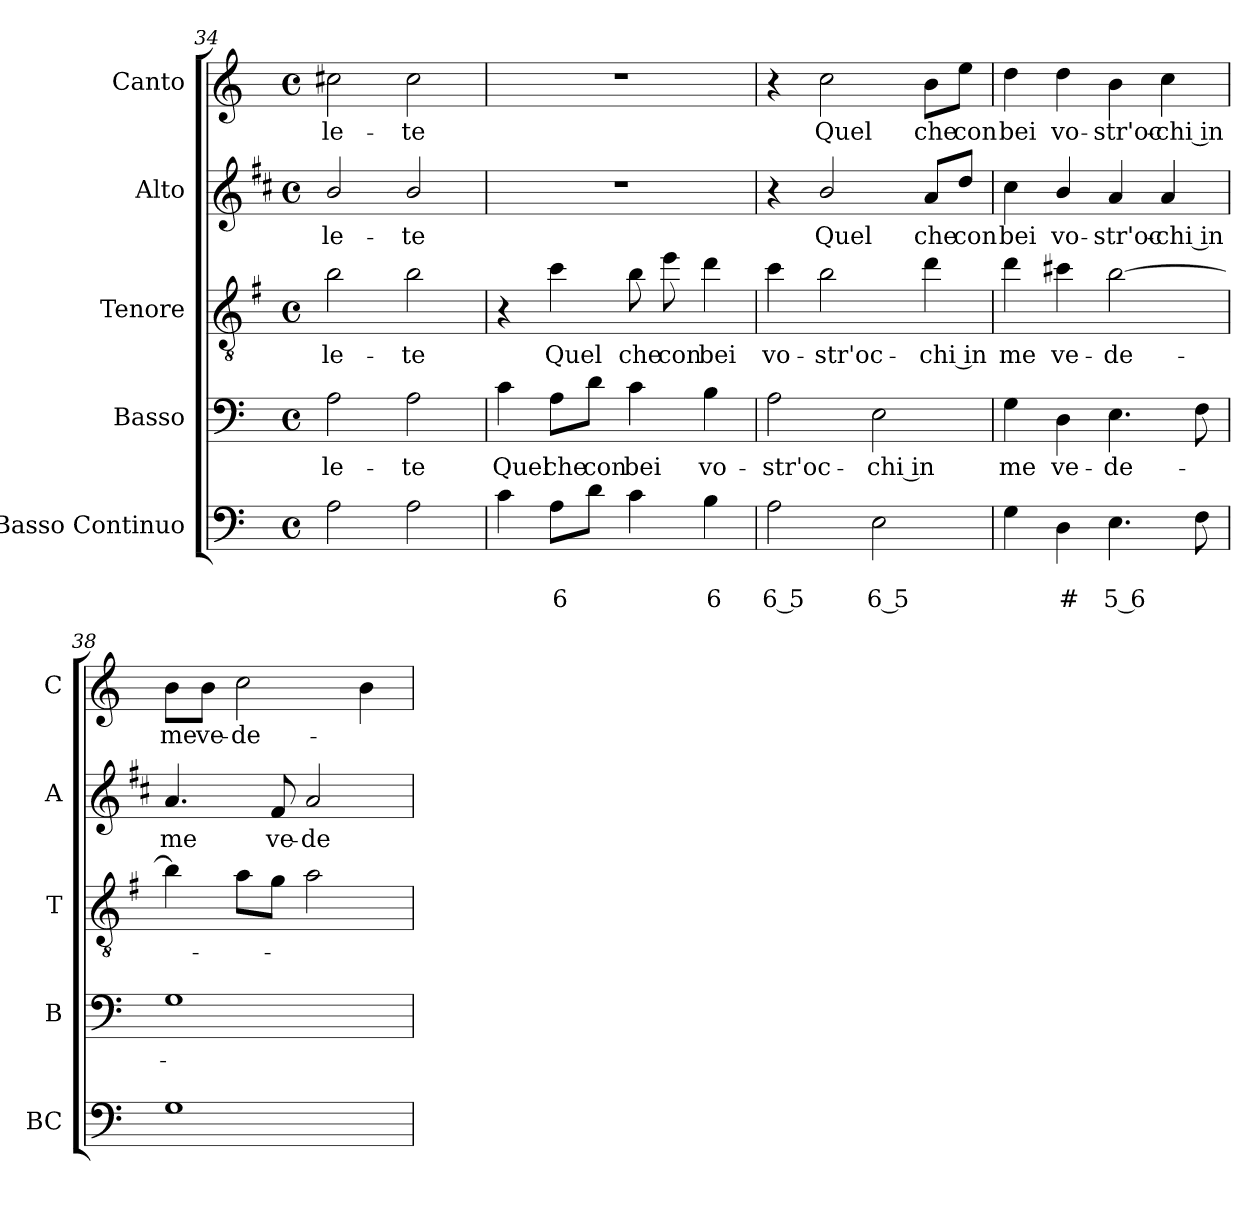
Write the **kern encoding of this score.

**kern	**text	**text	**kern	**text	**kern	**text	**kern	**text	**kern	**text
*part5	*part5	*part5	*part4	*part4	*part3	*part3	*part2	*part2	*part1	*part1
*staff5	*staff5	*staff5	*staff4	*staff4	*staff3	*staff3	*staff2	*staff2	*staff1	*staff1
*I"Basso Continuo	*	*	*I"Basso	*	*I"Tenore	*	*I"Alto	*	*I"Canto	*
*I'BC	*	*	*I'B	*	*I'T	*	*I'A	*	*I'C	*
*clefF4	*	*	*clefF4	*	*clefGv2	*	*clefG2	*	*clefG2	*
*	*	*	*	*	*ITrd4c7	*	*ITrd1c2	*	*	*
*k[]	*	*	*k[]	*	*k[]	*	*k[]	*	*k[]	*
*C:	*	*	*C:	*	*C:	*	*C:	*	*C:	*
*M4/4	*	*	*M4/4	*	*M4/4	*	*M4/4	*	*M4/4	*
*met(c)	*	*	*met(c)	*	*met(c)	*	*met(c)	*	*met(c)	*
=34	=34	=34	=34	=34	=34	=34	=34	=34	=34	=34
!	!	!	!	!LO:LY:b	!	!	!	!	!	!
!	!	!	!	!	!	!LO:LY:b	!	!	!	!
!	!	!	!	!	!	!	!	!LO:LY:b	!	!
!	!	!	!	!	!	!	!	!	!	!LO:LY:b
2A\	.	.	2A\	-le-	2e\	-le-	2a/	-le-	2cc#X\	-le-
!	!	!	!	!LO:LY:b	!	!	!	!	!	!
!	!	!	!	!	!	!LO:LY:b	!	!	!	!
!	!	!	!	!	!	!	!	!LO:LY:b	!	!
!	!	!	!	!	!	!	!	!	!	!LO:LY:b
2A\	.	.	2A\	-te	2e\	-te	2a/	-te	2cc#\	-te
!!LO:LB:g=z
=35	=35	=35	=35	=35	=35	=35	=35	=35	=35	=35
!	!	!	!	!LO:LY:b	!	!	!	!	!	!
4c\	.	.	4c\	Quel	4r	.	1r	.	1r	.
!	!	!LO:LY:b	!	!	!	!	!	!	!	!
!	!	!	!	!LO:LY:b	!	!	!	!	!	!
!	!	!	!	!	!	!LO:LY:b	!	!	!	!
8A\L	.	6	8A\L	che	4f\	Quel	.	.	.	.
!	!	!	!	!LO:LY:b	!	!	!	!	!	!
8d\J	.	.	8d\J	con	.	.	.	.	.	.
!	!	!	!	!LO:LY:b	!	!	!	!	!	!
!	!	!	!	!	!	!LO:LY:b	!	!	!	!
4c\	.	.	4c\	bei	8e\	che	.	.	.	.
!	!	!	!	!	!	!LO:LY:b	!	!	!	!
.	.	.	.	.	8a\	con	.	.	.	.
!	!	!LO:LY:b	!	!	!	!	!	!	!	!
!	!	!	!	!LO:LY:b	!	!	!	!	!	!
!	!	!	!	!	!	!LO:LY:b	!	!	!	!
4B\	.	6	4B\	vo-	4g\	bei	.	.	.	.
=36	=36	=36	=36	=36	=36	=36	=36	=36	=36	=36
!	!	!LO:LY:b	!	!	!	!	!	!	!	!
!	!	!	!	!LO:LY:b	!	!	!	!	!	!
!	!	!	!	!	!	!LO:LY:b	!	!	!	!
2A\	.	6 5	2A\	-str'oc-	4f\	vo-	4r	.	4r	.
!	!	!	!	!	!	!LO:LY:b	!	!	!	!
!	!	!	!	!	!	!	!	!LO:LY:b	!	!
!	!	!	!	!	!	!	!	!	!	!LO:LY:b
.	.	.	.	.	2e\	-str'oc-	2a/	Quel	2cc\	Quel
!	!	!LO:LY:b	!	!	!	!	!	!	!	!
!	!	!	!	!LO:LY:b	!	!	!	!	!	!
2E\	.	6 5	2E\	-chi in	.	.	.	.	.	.
!	!	!	!	!	!	!LO:LY:b	!	!	!	!
!	!	!	!	!	!	!	!	!LO:LY:b	!	!
!	!	!	!	!	!	!	!	!	!	!LO:LY:b
.	.	.	.	.	4g\	-chi in	8g/L	che	8b\L	che
!	!	!	!	!	!	!	!	!LO:LY:b	!	!
!	!	!	!	!	!	!	!	!	!	!LO:LY:b
.	.	.	.	.	.	.	8cc/J	con	8ee\J	con
=37	=37	=37	=37	=37	=37	=37	=37	=37	=37	=37
!	!	!	!	!LO:LY:b	!	!	!	!	!	!
!	!	!	!	!	!	!LO:LY:b	!	!	!	!
!	!	!	!	!	!	!	!	!LO:LY:b	!	!
!	!	!	!	!	!	!	!	!	!	!LO:LY:b
4G\	.	.	4G\	me	4g\	me	4b\	bei	4dd\	bei
!	!	!LO:LY:b	!	!	!	!	!	!	!	!
!	!	!	!	!LO:LY:b	!	!	!	!	!	!
!	!	!	!	!	!	!LO:LY:b	!	!	!	!
!	!	!	!	!	!	!	!	!LO:LY:b	!	!
!	!	!	!	!	!	!	!	!	!	!LO:LY:b
4D\	.	#	4D\	ve-	4f#X\	ve-	4a/	vo-	4dd\	vo-
!	!	!LO:LY:b	!	!	!	!	!	!	!	!
!	!	!	!	!LO:LY:b	!	!	!	!	!	!
!	!	!	!	!	!	!LO:LY:b	!	!	!	!
!	!	!	!	!	!	!	!	!LO:LY:b	!	!
!	!	!	!	!	!	!	!	!	!	!LO:LY:b
4.E\	.	5 6	4.E\	-de-	[2e\	-de-	4g/	-str'oc-	4b\	-str'oc-
!	!	!	!	!	!	!	!	!LO:LY:b	!	!
!	!	!	!	!	!	!	!	!	!	!LO:LY:b
.	.	.	.	.	.	.	4g/	-chi in	4cc\	-chi in
8F\	.	.	8F\	.	.	.	.	.	.	.
=38	=38	=38	=38	=38	=38	=38	=38	=38	=38	=38
!	!	!	!	!	!	!	!	!LO:LY:b	!	!
!	!	!	!	!	!	!	!	!	!	!LO:LY:b
1G	.	.	1G	.	4e\]	.	4.g/	me	8b\L	me
!	!	!	!	!	!	!	!	!	!	!LO:LY:b
.	.	.	.	.	.	.	.	.	8b\J	ve-
!	!	!	!	!	!	!	!	!	!	!LO:LY:b
.	.	.	.	.	8d\L	.	.	.	2cc\	-de-
!	!	!	!	!	!	!	!	!LO:LY:b	!	!
.	.	.	.	.	8c\J	.	8e/	ve-	.	.
!	!	!	!	!	!	!	!	!LO:LY:b	!	!
.	.	.	.	.	2d\	.	2g/	-de-	.	.
.	.	.	.	.	.	.	.	.	4b\	.
=	=	=	=	=	=	=	=	=	=	=
*-	*-	*-	*-	*-	*-	*-	*-	*-	*-	*-
